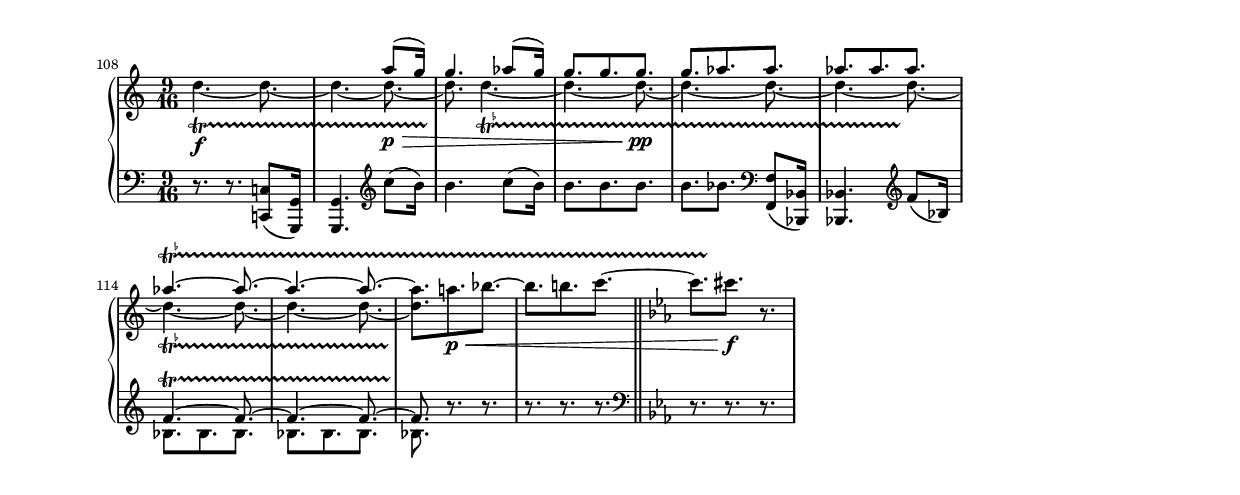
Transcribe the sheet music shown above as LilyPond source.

% Do not edit this file; it is automatically
% generated from Documentation/snippets/new
% This file is in the public domain.
%% Note: this file works from version 2.12.0
\version "2.13.31"
\include "english.ly"
#(set-global-staff-size 15)
\paper {
  ragged-right = ##t
  line-width = 17\cm
  indent = 0\cm
}

\layout {
  \context {
    \Score
    \override PaperColumn #'keep-inside-line = ##t
    \override NonMusicalPaperColumn #'keep-inside-line = ##t
  }
}


\header {
  lsrtags = "headwords"
  texidoc = ""
  doctitle = "headword"
} % begin verbatim


% NR 1.5 Simultaneous notes

% L. v. Beethoven, Op. 111
% Piano sonata 32
% Movt II - Arietta - Adagio molto semplice e cantabile
% measures 108 - 118

\layout {
  \context {
    \Score
    \override SpacingSpanner #'base-shortest-duration =
    #(ly:make-moment 1 18)
    \override NonMusicalPaperColumn #'line-break-system-details =
    #'((alignment-distances . (12)))
  }
}

trillFlat =
\once \override TrillSpanner #'(bound-details left text) = \markup {
  \concat {
    \musicglyph #"scripts.trill"
    \translate #'(-0.5 . 1.9)
    \fontsize #-7
    \with-dimensions #'(0 . 0) #'(0 . 0)
    \flat
  }
}

\new PianoStaff <<

  % RH
  \new Staff <<
    \clef treble
    \key c \major
    \time 9/16
    \set Score.currentBarNumber = #108

    % RH voice 1
    \new Voice {

      \voiceOne
      s4.
      s8.

      |

      s4.
      a''8 \p \> [ (
      g''16 ] )

      |

      g''4.
      af''8 [ (
      g''16 ] )

      |

      g''8. [
      g''8.
      g''8. \pp ]

      |

      g''8. [
      af''8.
      af''8. ]

      |

      af''8. [
      af''8.
      af''8. ]

      |
      \break

      \trillFlat
      af''4. \startTrillSpan
      ~
      af''8.
      ~

      |

      af''4.
      ~
      af''8.
      ~

      |

      \oneVoice
      <af'' d''>8. [
      a''8. \p \<
      bf''8. ]
      ~

      |

      bf''8. [
      b''8.
      c'''8. ]
      ~

      \bar "||"

      \key ef \major
      c'''8. [
      cs'''8. \f ] \stopTrillSpan
      r8.

    }

    % RH voice 2
    \new Voice {
      \voiceTwo
      \override Voice.TrillSpanner #'direction = #DOWN
      d''4. \f \startTrillSpan
      ~
      d''8.
      ~

      |

      d''4.
      ~
      d''8.
      ~

      |

      d''8. \stopTrillSpan
      \trillFlat
      d''4. \startTrillSpan
      ~

      |

      d''4.
      ~
      d''8.
      ~

      |

      d''4.
      ~
      d''8.
      ~

      |

      d''4.
      ~
      d''8. \stopTrillSpan
      ~

      |

      \trillFlat
      d''4. \startTrillSpan
      ~
      d''8.
      ~

      |

      d''4.
      ~
      d''8.
      ~

      |

      \once \override NoteColumn #'ignore-collision = ##t
      \hideNotes
      d''8. \stopTrillSpan
      s4.

      |

      s8.
      s8.

    }

  >>

  % LH staff
  \new Staff {
    \clef bass
    \key c \major
    \time 9/16

    r8.
    r8.
    <c! c,!>8 [ (
    <g, g,,>16 ] )

    |

    <g, g,,>4.
    \clef treble
    c''8 [ (
    b'16 ] )

    |

    b'4.
    c''8 [ (
    b'16 ] )

    |

    b'8. [
    b'8.
    b'8. ]

    |

    b'8. [
    bf'8. ]
    \clef bass
    <f f,>8 [ (
    <bf, bf,,>16 ] )

    |

    <bf, bf,,>4.
    \clef treble
    f'8 [ (
    bf16 ] )

    |

    <<

      \new Voice {
        \voiceOne
        \override Voice.TrillSpanner #'direction = #UP
        f'4. \startTrillSpan
        ~
        f'8.
        ~

        |

        f'4.
        ~
        f'8.
        ~

        |

        f'8. \stopTrillSpan
      }

      \new Voice {
        \voiceTwo
        \override Voice.TrillSpanner #'direction = #DOWN
        bf8. [
        bf8.
        bf8. ]

        |

        bf8. [
        bf8.
        bf8. ]

        |

        bf8.
      }

    >>

    \oneVoice
    r8.
    r8.

    |

    r8.
    r8.
    r8.
    \clef bass

    |

    \key ef \major
    r8.
    r8.
    r8.

  }

>>
